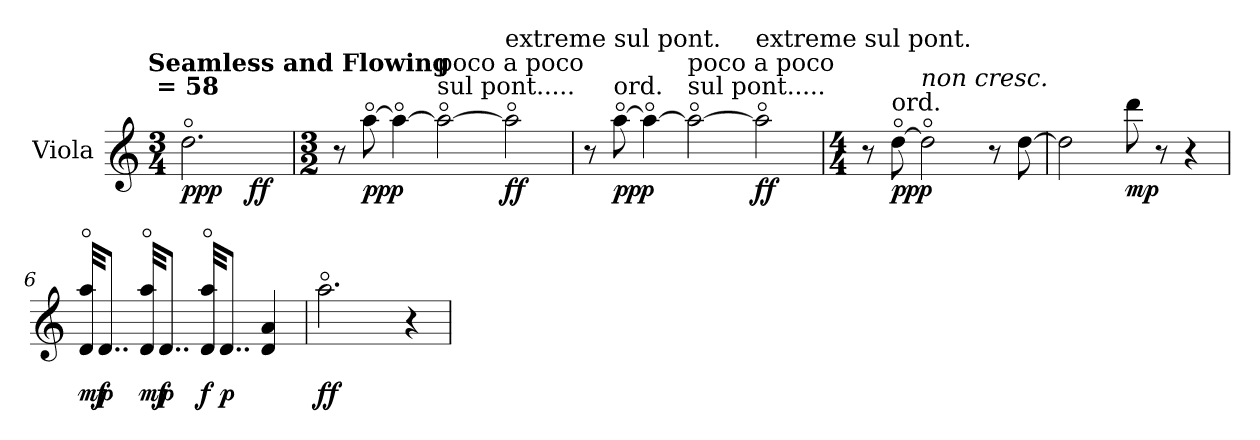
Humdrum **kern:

**kern	**dynam
*part1	*part1
*staff1	*staff1
*I"Viola	*
*I'Vla.	*
*clefG2	*
*k[]	*
!!LO:TX:omd:t=Seamless and Flowing\n = 58
*M3/4	*
*MM58	*
=1	=1
!	!LO:DY:b
*^	*
2.ddo\	2ryy	ppp
!	!	!LO:DY:b
.	4ryy	ff
*v	*v	*
=2	=2
*M3/2	*
8r	.
!	!LO:DY:b
[8aao\	ppp
4aao\_	.
!LO:TX:a:t=poco a poco \nsul pont.....	!
2aao\_	.
!LO:TX:a:t=extreme sul pont.	!
!	!LO:DY:b
2aao\]	ff
=3	=3
8r	.
!LO:TX:a:t=ord.	!
!	!LO:DY:b
[8aao\	ppp
4aao\_	.
!LO:TX:a:t=poco a poco \nsul pont.....	!
2aao\_	.
!LO:TX:a:t=extreme sul pont.	!
!	!LO:DY:b
2aao\]	ff
!!LO:LB:g=z
=4	=4
*M4/4	*
8r	.
!LO:TX:a:t=ord.	!
!	!LO:DY:b
[8ddo\	ppp
!LO:TX:i:t=non cresc.	!
2ddo\]	.
8r	.
[8dd\	.
=5	=5
2dd\]	.
!	!LO:DY:b
8ddd\	mp
8r	.
4r	.
=6	=6
!	!LO:DY:b
32do/ 32aao/KKL	mf
!	!LO:DY:b
8..d/J	p
!	!LO:DY:b
32do/ 32aao/KKL	mf
!	!LO:DY:b
8..d/J	p
!	!LO:DY:b
32do/ 32aao/KKL	f
!	!LO:DY:b
8..d/J	p
4d/ 4a/	.
=7	=7
!	!LO:DY:b
2.aao\	ff
4r	.
=	=
*-	*-
